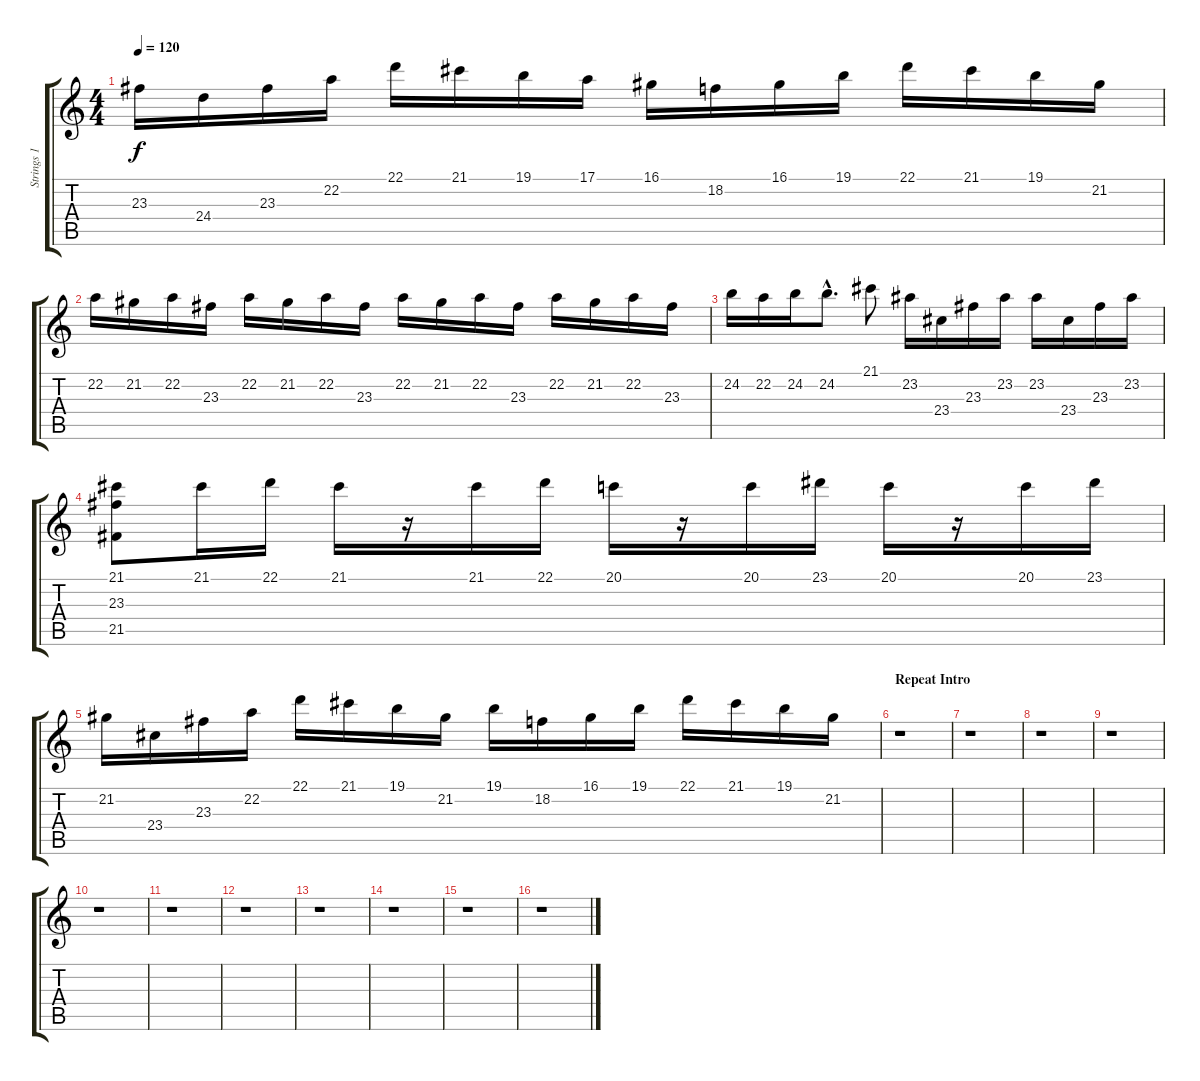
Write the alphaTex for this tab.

\track ("Strings 1" "Strings 1") {instrument stringensemble1}
\staff {score tabs}
\tuning (E4 B3 G3 D3 A2 E2) {hide}
\ts (4 4)
\tempo 120
\clef g2
\ks c
23.3.16{dy f} 24.4.16 23.3.16 22.2.16 22.1.16 21.1.16 19.1.16 17.1.16 16.1.16 18.2.16 16.1.16 19.1.16 22.1.16 21.1.16 19.1.16 21.2.16 |
22.2.16 21.2.16 22.2.16 23.3.16 22.2.16 21.2.16 22.2.16 23.3.16 22.2.16 21.2.16 22.2.16 23.3.16 22.2.16 21.2.16 22.2.16 23.3.16 |
24.2.16 22.2.16 24.2.16 24.2{hac}.8{d} 21.1.8 23.2.16 23.4.16 23.3.16 23.2.16 23.2.16 23.4.16 23.3.16 23.2.16 |
(21.1 23.3 21.5).8 21.1.16 22.1.16 21.1.16 r.16 21.1.16 22.1.16 20.1.16 r.16 20.1.16 23.1.16 20.1.16 r.16 20.1.16 23.1.16 |
21.2.16 23.4.16 23.3.16 22.2.16 22.1.16 21.1.16 19.1.16 21.2.16 19.1.16 18.2.16 16.1.16 19.1.16 22.1.16 21.1.16 19.1.16 21.2.16 |
\section ("" "Repeat Intro")
r.1 |
r.1 |
r.1 |
r.1 |
r.1 |
r.1 |
r.1 |
r.1 |
r.1 |
r.1 |
r.1
